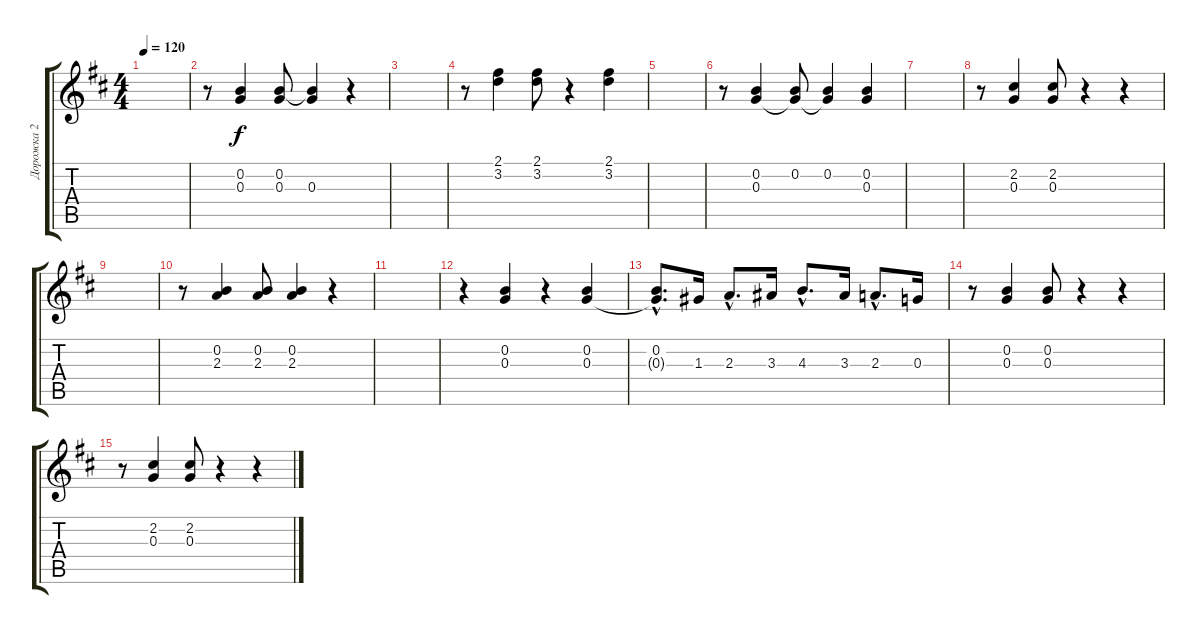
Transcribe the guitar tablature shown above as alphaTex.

\track ("Дорожка 2" "Дорожка 2") {instrument acousticguitarnylon}
\staff {score tabs}
\tuning (E4 B3 G3 D3 A2 E2) {hide}
\ts (4 4)
\tempo 120
\clef g2
\ks d
|
r.8 (0.2 0.3).4 (0.2 0.3).8 (0.2{t} 0.3).4 r.4 |
|
r.8 (2.1 3.2).4 (2.1 3.2).8 r.4 (2.1 3.2).4 |
|
r.8 (0.2 0.3).4 (0.2 0.3{t}).8 (0.2 0.3{t}).4 (0.2 0.3).4 |
|
r.8 (2.2 0.3).4 (2.2 0.3).8 r.4 r.4 |
|
r.8 (0.2 2.3).4 (0.2 2.3).8 (0.2 2.3).4 r.4 |
|
r.4 (0.2 0.3).4 r.4 (0.2 0.3).4 |
(0.2{hac} 0.3{hac t}).8{d} 1.3.16 2.3{hac}.8{d} 3.3.16 4.3{hac}.8{d} 3.3.16 2.3{hac}.8{d} 0.3.16 |
r.8 (0.2 0.3).4 (0.2 0.3).8 r.4 r.4 |
r.8 (2.2 0.3).4 (2.2 0.3).8 r.4 r.4
